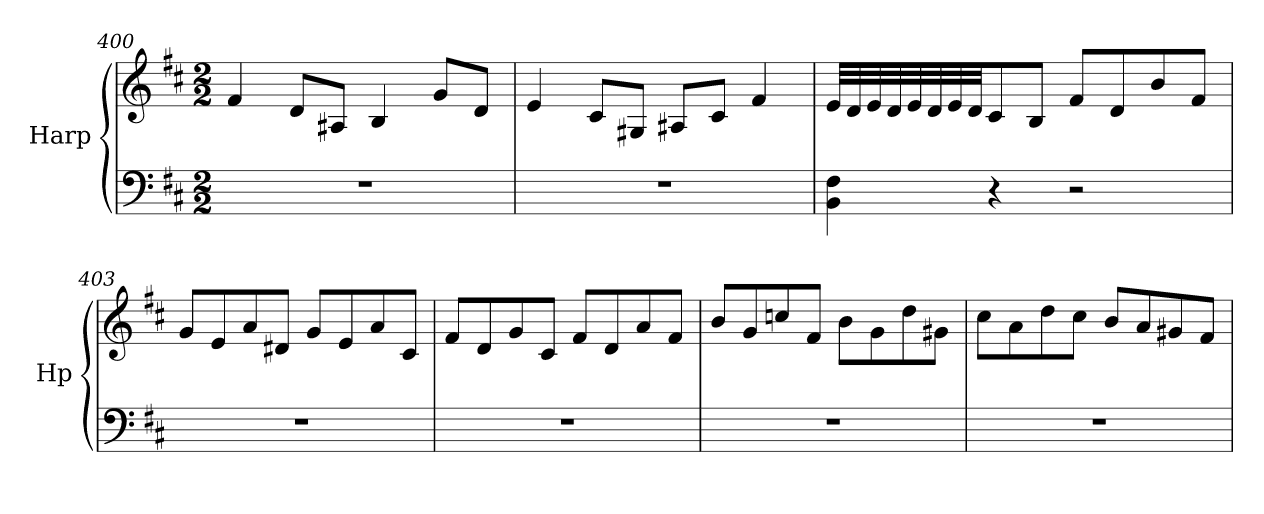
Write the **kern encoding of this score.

**kern	**kern
*part1	*part1
*staff2	*staff1
*I"Harp	*
*I'Hp	*
*clefF4	*clefG2
*k[f#c#]	*k[f#c#]
*M2/2	*M2/2
=400	=400
1r	4f#/
.	8d/L
.	8A#X/J
.	4B/
.	8g/L
.	8d/J
=401	=401
1r	4e/
.	8c#/L
.	8G#X/J
.	8A#X/L
.	8c#/J
.	4f#/
!!LO:LB:g=z
=402	=402
4BB\ 4F#\	32e/LLL
.	32d/
.	32e/
.	32d/
.	32e/
.	32d/
.	32e/
.	32d/JJ
4r	8c#/
.	8B/J
2r	8f#/L
.	8d/
.	8b/
.	8f#/J
=403	=403
1r	8g/L
.	8e/
.	8a/
.	8d#X/J
.	8g/L
.	8e/
.	8a/
.	8c#/J
=404	=404
1r	8f#/L
.	8d/
.	8g/
.	8c#/J
.	8f#/L
.	8d/
.	8a/
.	8f#/J
=405	=405
1r	8b/L
.	8g/
.	8ccn/
.	8f#/J
.	8b\L
.	8g\
.	8dd\
.	8g#X\J
!!LO:LB:g=z
=406	=406
1r	8cc#\L
.	8a\
.	8dd\
.	8cc#\J
.	8b/L
.	8a/
.	8g#X/
.	8f#/J
=	=
*-	*-
